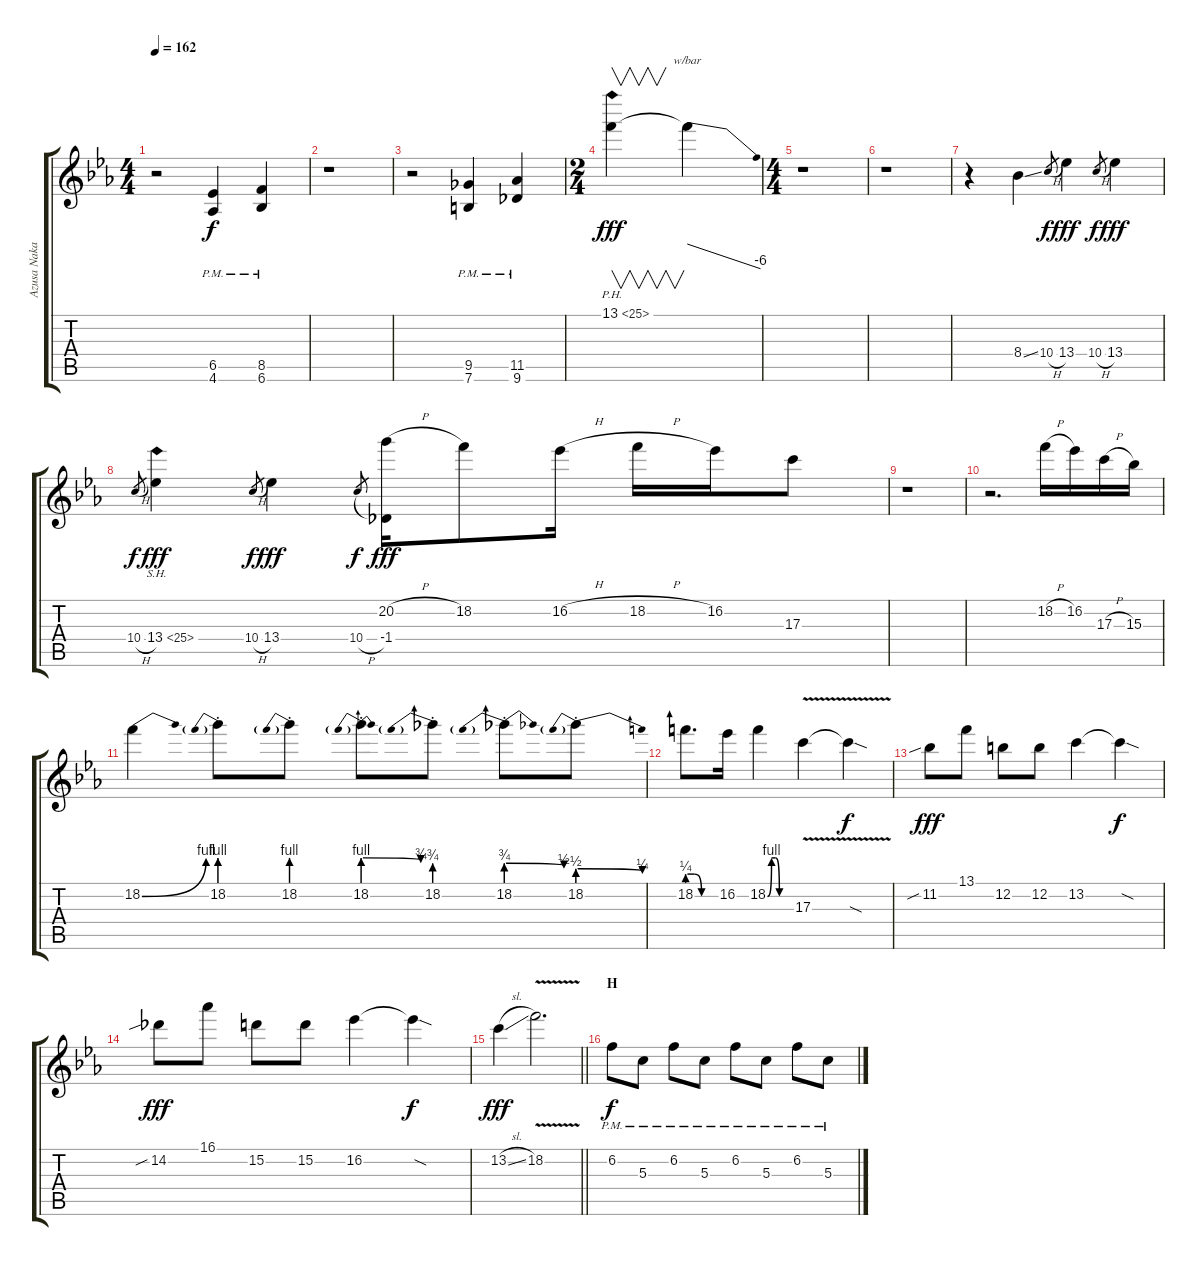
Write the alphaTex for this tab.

\track ("Azusa Nakano" "Azusa Naka") {instrument overdrivenguitar}
\staff {score tabs}
\tuning (E4 B3 G3 D3 A2 E2) {hide}
\ts (4 4)
\tempo 162
\clef g2
\ks eb
r.2{dy f} (6.5{pm} 4.6{pm}).4 (8.5{pm} 6.6{pm}).4 |
r.1 |
r.2 (9.5{pm} 7.6{pm}).4 (11.5{pm} 9.6{pm}).4 |
\ts (2 4)
13.1{ph 12}.4{v dy fff} 13.1{t}.4{tbe (dive default 0 0 60 -24)} |
\ts (4 4)
r.1 |
r.1 |
r.4 8.4{ss}.4 10.4{h}.8{gr dy f} 13.4.4{dy fff} 10.4{h}.8{gr dy f} 13.4.4{dy fff} |
10.4{h}.8{gr dy f} 13.4{sh 12}.4{dy fff} 10.4{h}.8{gr dy f} 13.4.4{dy fff} 10.4{h}.8{gr dy f} (20.2{h} -1.4).16{dy fff} 18.2.8 16.2{h}.16 18.2{h}.16 16.2.16 17.3.8 |
r.1 |
r.2{d} 18.2{h}.16 16.2.16 17.3{h}.16 15.3.16 |
18.2{be (bend 0 0 60 4)}.4 18.2{be (prebend 0 4 60 4) st}.8 18.2{be (prebend 0 4 60 4) st}.8 18.2{be (prebendrelease 0 4 60 3) st}.8 18.2{be (prebend 0 3 60 3) st}.8 18.2{be (prebendrelease 0 3 60 2) st}.8 18.2{be (prebendrelease 0 2 60 1) st}.8 |
18.2{be (custom 0 1 15 1 30 0 60 0)}.8{d} 16.2.16 18.2{be (custom 0 0 10 4 20 4 30 0 60 0)}.4 17.3{v}.4 17.3{sod t}.4{dy f} |
11.2{sib}.8{dy fff} 13.1.8 12.2.8 12.2.8 13.2.4 13.2{sod t}.4{dy f} |
14.2{sib}.8{dy fff} 16.1.8 15.2.8 15.2.8 16.2.4 16.2{sod t}.4{dy f} |
\barLineRight lightlight
13.2{sl}.4{dy fff} 18.2{v}.2{d} |
\section ("" "H")
6.2{pm}.8{dy f} 5.3{pm}.8 6.2{pm}.8 5.3{pm}.8 6.2{pm}.8 5.3{pm}.8 6.2{pm}.8 5.3{pm}.8
